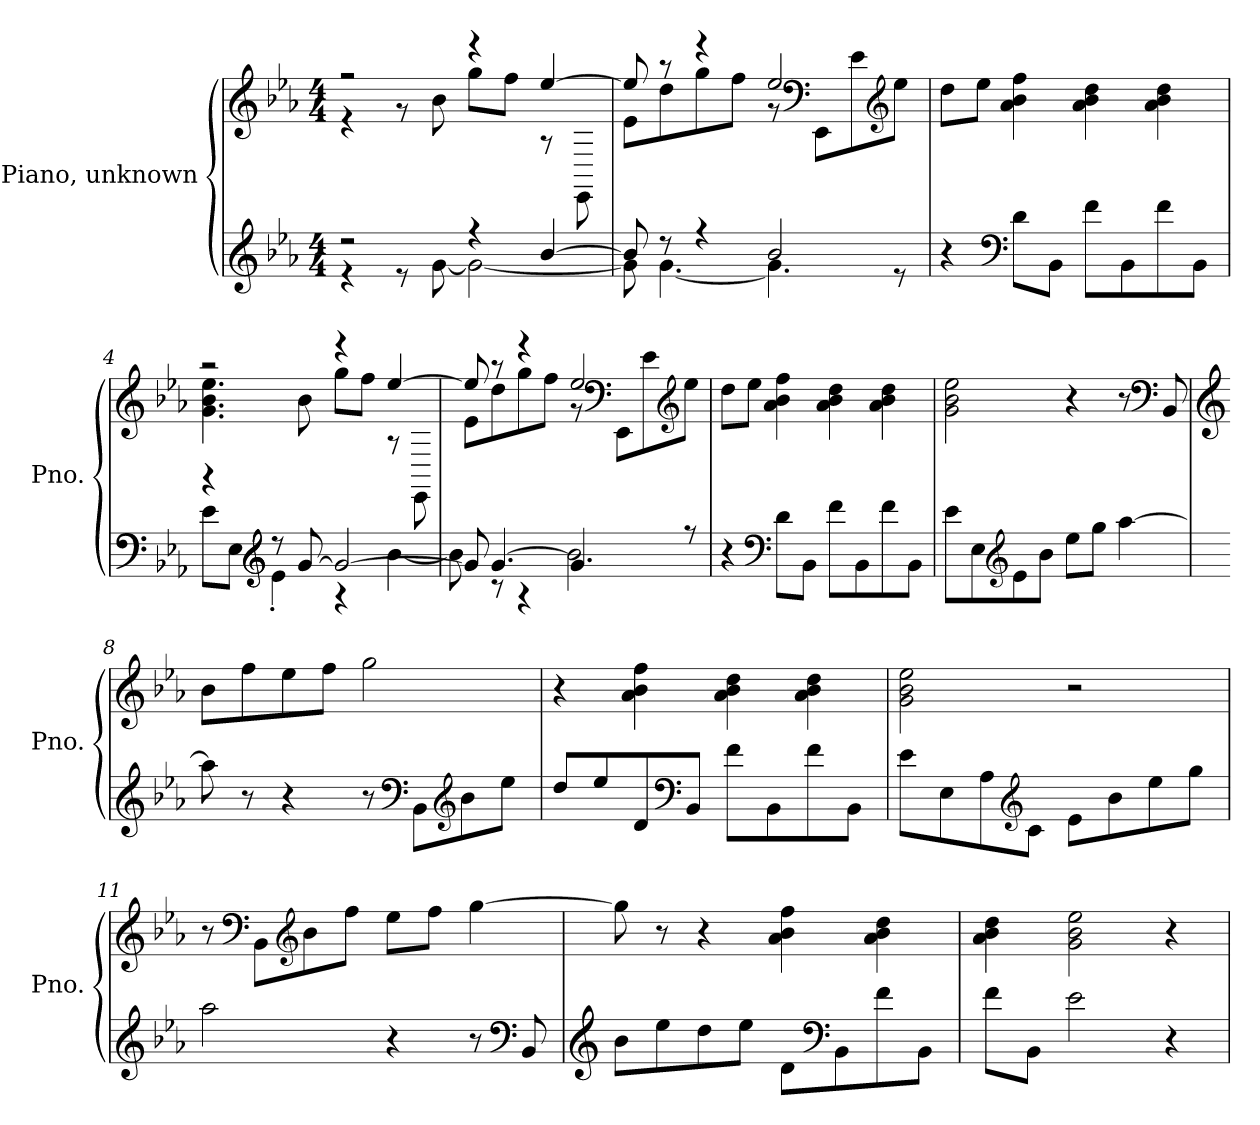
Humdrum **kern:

**kern	**kern
*part1	*part1
*staff2	*staff1
*I"Piano, unknown	*
*I'Pno.	*
*clefG2	*clefG2
*k[b-e-a-]	*k[b-e-a-]
*M4/4	*M4/4
*MM120	*MM120
=1	=1
*^	*^
2r	4r	2r	4r
.	8r	.	8r
.	[8g\	.	8b-\
4r	2g\_	4r	8gg\L
.	.	.	8ff\J
[4b-/	.	[4ee-/	8r
.	.	.	8EE-\
=2	=2	=2	=2
8b-/]	8g\]	8ee-/]	8e-\L
8r	[4.g\	8r	8dd\
4r	.	4r	8gg\
.	.	.	8ff\J
2b-/	4.g\]	2ee-/	8r
*	*	*clefF4	*
.	.	.	8EE-\L
.	.	.	8e-\
*	*	*clefG2	*
.	8r	.	8ee-\J
*v	*v	*	*
*	*v	*v
=3	=3
4r	8dd\L
.	8ee-\J
*clefF4	*
8d\L	4a-\ 4b-\ 4ff\
8BB-\J	.
8f\L	4a-\ 4b-\ 4dd\
8BB-\	.
8f\	4a-\ 4b-\ 4dd\
8BB-\J	.
=4	=4
*^	*^
4r	8e-\L	2r	4.g\ 4.b-\ 4.ee-\
.	8E-\J	.	.
*clefG2	*	*	*
8r	4e-'\	.	.
[8g/	.	.	8b-\
2g/_	4r	4r	8gg\L
.	.	.	8ff\J
.	[4b-\	[4ee-/	8r
.	.	.	8EE-\
!!LO:LB:g=z	!!
=5	=5	=5	=5
8g/]	8b-\]	8ee-/]	8e-\L
[4.g/	8r	8r	8dd\
.	4r	4r	8gg\
.	.	.	8ff\J
4.g/]	2b-\	2ee-/	8r
*	*	*clefF4	*
.	.	.	8EE-\L
.	.	.	8e-\
*	*	*clefG2	*
8r	.	.	8ee-\J
*v	*v	*	*
*	*v	*v
=6	=6
4r	8dd\L
.	8ee-\J
*clefF4	*
8d\L	4a-\ 4b-\ 4ff\
8BB-\J	.
8f\L	4a-\ 4b-\ 4dd\
8BB-\	.
8f\	4a-\ 4b-\ 4dd\
8BB-\J	.
=7	=7
8e-\L	2g\ 2b-\ 2ee-\
8E-\	.
*clefG2	*
8e-\	.
8b-\J	.
8ee-\L	4r
8gg\J	.
[4aa-\	8r
*	*clefF4
.	8BB-/
!!LO:LB:g=z
=8	=8
*	*clefG2
8aa-\]	8b-\L
8r	8ff\
4r	8ee-\
.	8ff\J
8r	2gg\
*clefF4	*
8BB-\L	.
*clefG2	*
8b-\	.
8ee-\J	.
=9	=9
8dd/L	4r
8ee-/	.
8d/	4a-\ 4b-\ 4ff\
*clefF4	*
8BB-/J	.
8f\L	4a-\ 4b-\ 4dd\
8BB-\	.
8f\	4a-\ 4b-\ 4dd\
8BB-\J	.
=10	=10
8e-\L	2g\ 2b-\ 2ee-\
8E-\	.
8A-\	.
*clefG2	*
8c\J	.
8e-\L	2r
8b-\	.
8ee-\	.
8gg\J	.
!!LO:LB:g=z
=11	=11
2aa-\	8r
*	*clefF4
.	8BB-\L
*	*clefG2
.	8b-\
.	8ff\J
4r	8ee-\L
.	8ff\J
8r	[4gg\
*clefF4	*
8BB-/	.
=12	=12
*clefG2	*
8b-\L	8gg\]
8ee-\	8r
8dd\	4r
8ee-\J	.
8d\L	4a-\ 4b-\ 4ff\
*clefF4	*
8BB-\	.
8f\	4a-\ 4b-\ 4dd\
8BB-\J	.
=13	=13
8f\L	4a-\ 4b-\ 4dd\
8BB-\J	.
2e-\	2g\ 2b-\ 2ee-\
4r	4r
=	=
*-	*-
